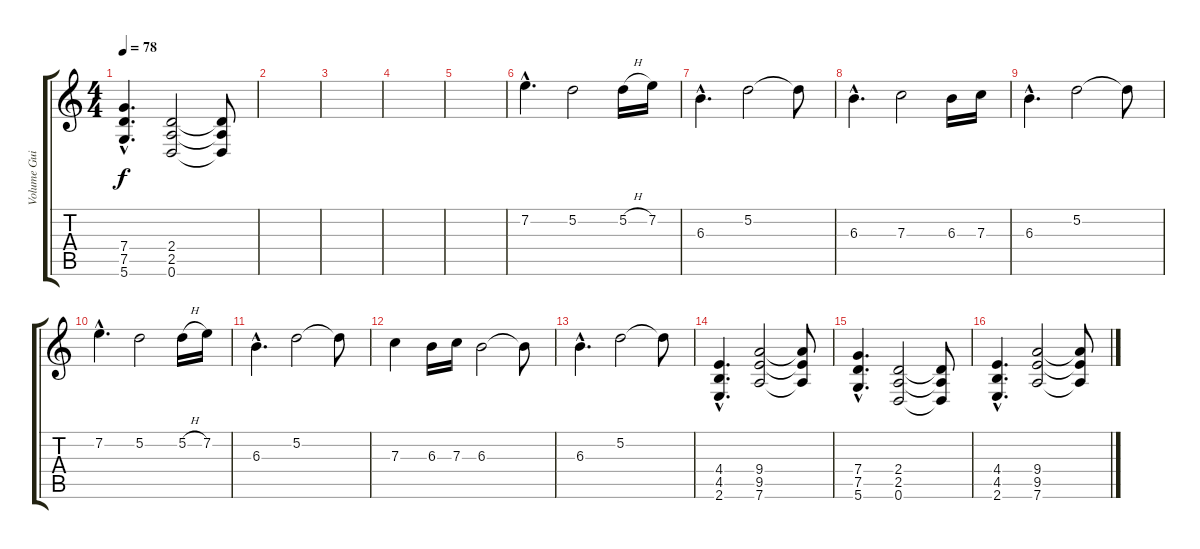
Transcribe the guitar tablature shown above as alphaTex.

\track ("Volume Guitar" "Volume Gui") {instrument distortionguitar}
\staff {score tabs}
\tuning (D4 A3 F3 C3 G2 D2) {hide}
\ts (4 4)
\tempo 78
\clef g2
\ks c
(7.4{hac} 7.5{hac} 5.6{hac}).4{d dy f} (2.4 2.5 0.6).2 (2.4{t} 2.5{t} 0.6{t}).8 |
|
|
|
|
7.2{hac}.4{d} 5.2.2 5.2{h}.16 7.2.16 |
6.3{hac}.4{d} 5.2.2 5.2{t}.8 |
6.3{hac}.4{d} 7.3.2 6.3.16 7.3.16 |
6.3{hac}.4{d} 5.2.2 5.2{t}.8 |
7.2{hac}.4{d} 5.2.2 5.2{h}.16 7.2.16 |
6.3{hac}.4{d} 5.2.2 5.2{t}.8 |
7.3.4 6.3.16 7.3.16 6.3.2 6.3{t}.8 |
6.3{hac}.4{d} 5.2.2 5.2{t}.8 |
(4.4{hac} 4.5{hac} 2.6{hac}).4{d} (9.4 9.5 7.6).2 (9.4{t} 9.5{t} 7.6{t}).8 |
(7.4{hac} 7.5{hac} 5.6{hac}).4{d} (2.4 2.5 0.6).2 (2.4{t} 2.5{t} 0.6{t}).8 |
(4.4{hac} 4.5{hac} 2.6{hac}).4{d} (9.4 9.5 7.6).2 (9.4{t} 9.5{t} 7.6{t}).8
